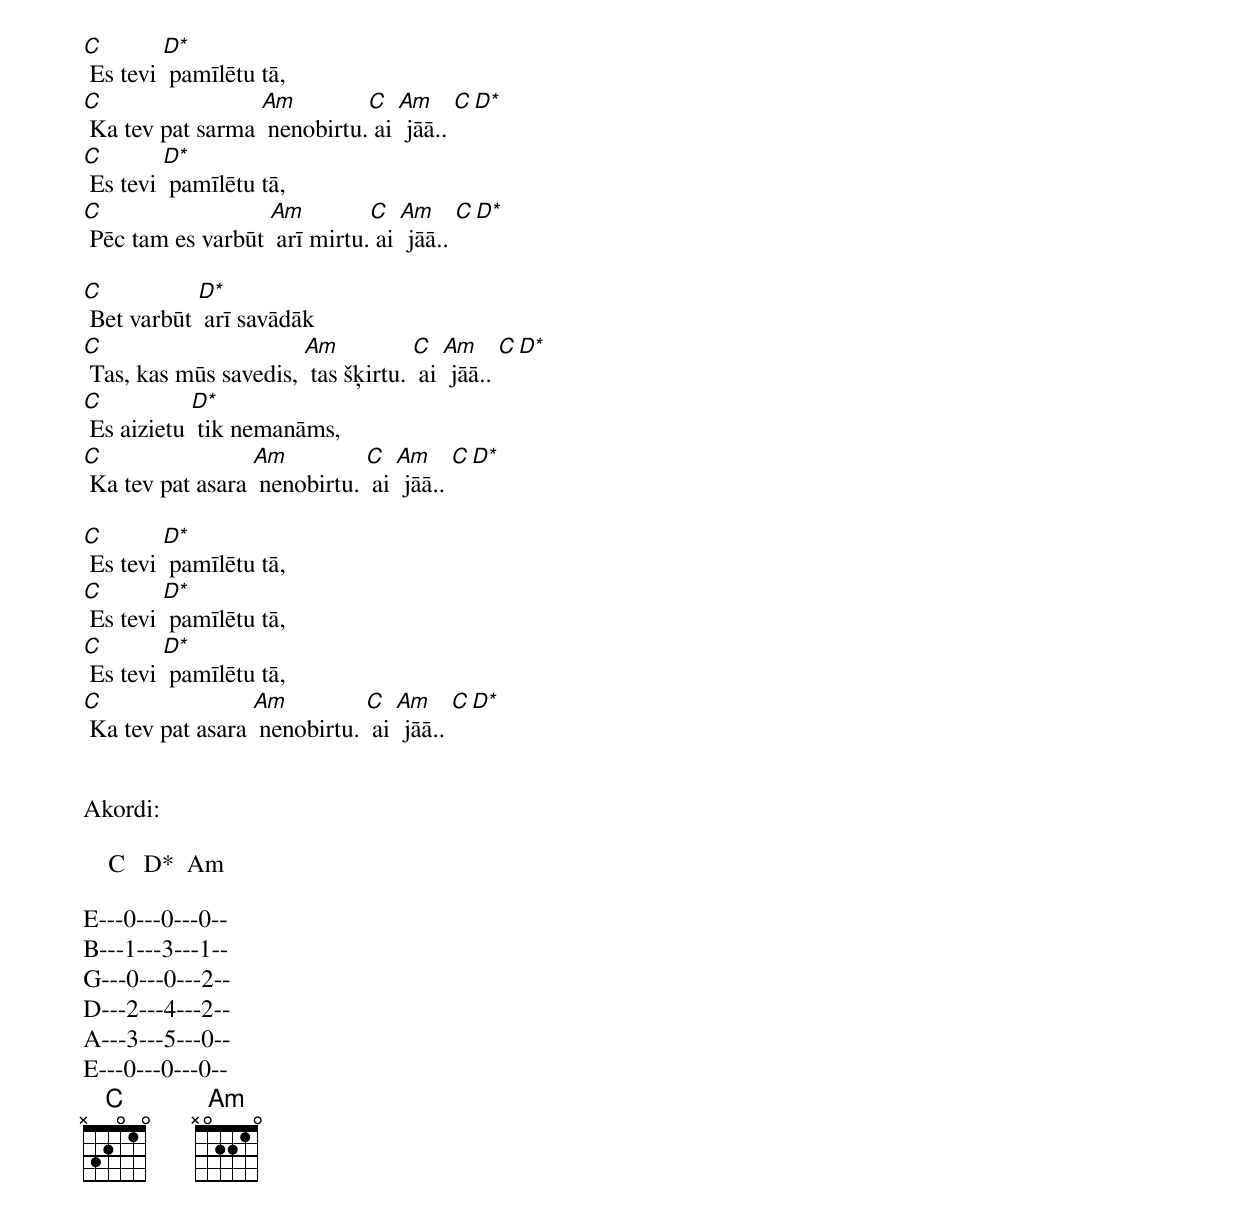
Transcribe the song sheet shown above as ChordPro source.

[C] Es tevi [D*] pamīlētu tā,
[C] Ka tev pat sarma [Am] nenobirtu.[C] ai [Am] jāā.. [C][D*]
[C] Es tevi [D*] pamīlētu tā,
[C] Pēc tam es varbūt [Am] arī mirtu.[C] ai [Am] jāā.. [C][D*]

[C] Bet varbūt [D*] arī savādāk
[C] Tas, kas mūs savedis, [Am] tas šķirtu. [C] ai [Am] jāā.. [C][D*]
[C] Es aizietu [D*] tik nemanāms,
[C] Ka tev pat asara [Am] nenobirtu. [C] ai [Am] jāā.. [C][D*]

[C] Es tevi [D*] pamīlētu tā,
[C] Es tevi [D*] pamīlētu tā,
[C] Es tevi [D*] pamīlētu tā,
[C] Ka tev pat asara [Am] nenobirtu. [C] ai [Am] jāā.. [C][D*]


Akordi:

    C   D*  Am

E---0---0---0--
B---1---3---1--
G---0---0---2--
D---2---4---2--
A---3---5---0--
E---0---0---0--
